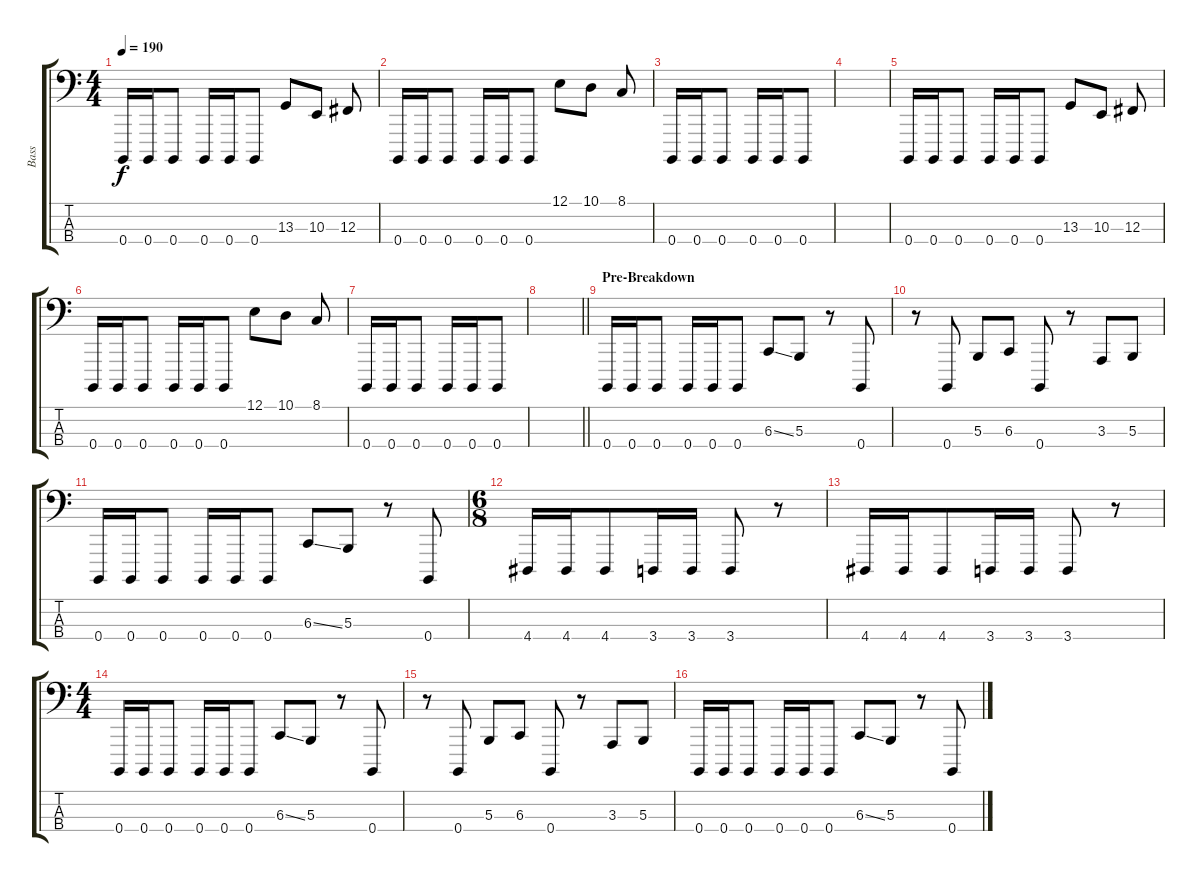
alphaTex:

\track ("Bass" "Bass") {solo instrument brightacousticpiano}
\staff {score tabs}
\tuning (E2 B1 Gb1 B0) {hide}
\ts (4 4)
\tempo 190
\clef f4
\ks c
0.4.16{dy f} 0.4.16 0.4.8 0.4.16 0.4.16 0.4.8 13.3.8 10.3.8 12.3.8 |
0.4.16 0.4.16 0.4.8 0.4.16 0.4.16 0.4.8 12.1.8 10.1.8 8.1.8 |
0.4.16 0.4.16 0.4.8 0.4.16 0.4.16 0.4.8 |
|
0.4.16 0.4.16 0.4.8 0.4.16 0.4.16 0.4.8 13.3.8 10.3.8 12.3.8 |
0.4.16 0.4.16 0.4.8 0.4.16 0.4.16 0.4.8 12.1.8 10.1.8 8.1.8 |
0.4.16 0.4.16 0.4.8 0.4.16 0.4.16 0.4.8 |
\barLineRight lightlight
|
\section ("" "Pre-Breakdown")
0.4.16 0.4.16 0.4.8 0.4.16 0.4.16 0.4.8 6.3{ss}.8 5.3.8 r.8 0.4.8 |
r.8 0.4.8 5.3.8 6.3.8 0.4.8 r.8 3.3.8 5.3.8 |
0.4.16 0.4.16 0.4.8 0.4.16 0.4.16 0.4.8 6.3{ss}.8 5.3.8 r.8 0.4.8 |
\ts (6 8)
4.4.16 4.4.16 4.4.8 3.4.16 3.4.16 3.4.8 r.8 |
4.4.16 4.4.16 4.4.8 3.4.16 3.4.16 3.4.8 r.8 |
\ts (4 4)
0.4.16 0.4.16 0.4.8 0.4.16 0.4.16 0.4.8 6.3{ss}.8 5.3.8 r.8 0.4.8 |
r.8 0.4.8 5.3.8 6.3.8 0.4.8 r.8 3.3.8 5.3.8 |
0.4.16 0.4.16 0.4.8 0.4.16 0.4.16 0.4.8 6.3{ss}.8 5.3.8 r.8 0.4.8
